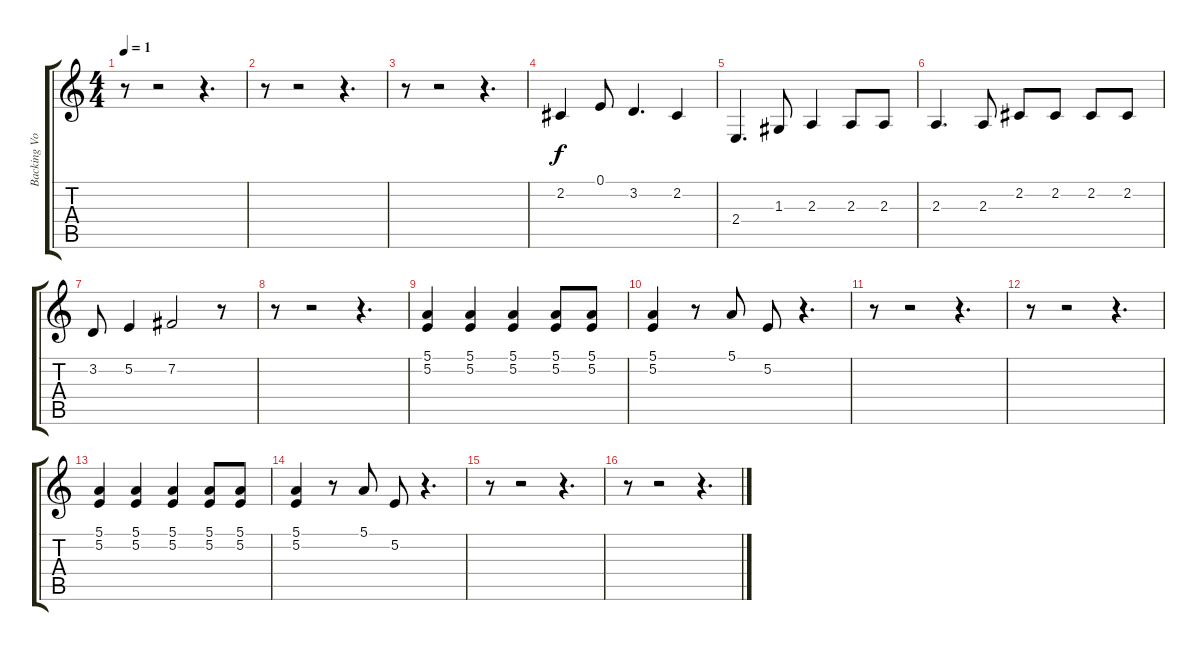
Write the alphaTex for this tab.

\track ("Backing Vocal 2" "Backing Vo") {instrument lead6voice}
\staff {score tabs}
\tuning (E4 B3 G3 D3 A2 E2) {hide}
\ts (4 4)
\tempo 1
\clef g2
\ks c
r.8{dy f} r.2 r.4{d} |
r.8 r.2 r.4{d} |
r.8 r.2 r.4{d} |
2.2.4 0.1.8 3.2.4{d} 2.2.4 |
2.4.4{d} 1.3.8 2.3.4 2.3.8 2.3.8 |
2.3.4{d} 2.3.8 2.2.8 2.2.8 2.2.8 2.2.8 |
3.2.8 5.2.4 7.2.2 r.8 |
r.8 r.2 r.4{d} |
(5.1 5.2).4 (5.1 5.2).4 (5.1 5.2).4 (5.1 5.2).8 (5.1 5.2).8 |
(5.1 5.2).4 r.8 5.1.8 5.2.8 r.4{d} |
r.8 r.2 r.4{d} |
r.8 r.2 r.4{d} |
(5.1 5.2).4 (5.1 5.2).4 (5.1 5.2).4 (5.1 5.2).8 (5.1 5.2).8 |
(5.1 5.2).4 r.8 5.1.8 5.2.8 r.4{d} |
r.8 r.2 r.4{d} |
r.8 r.2 r.4{d}
